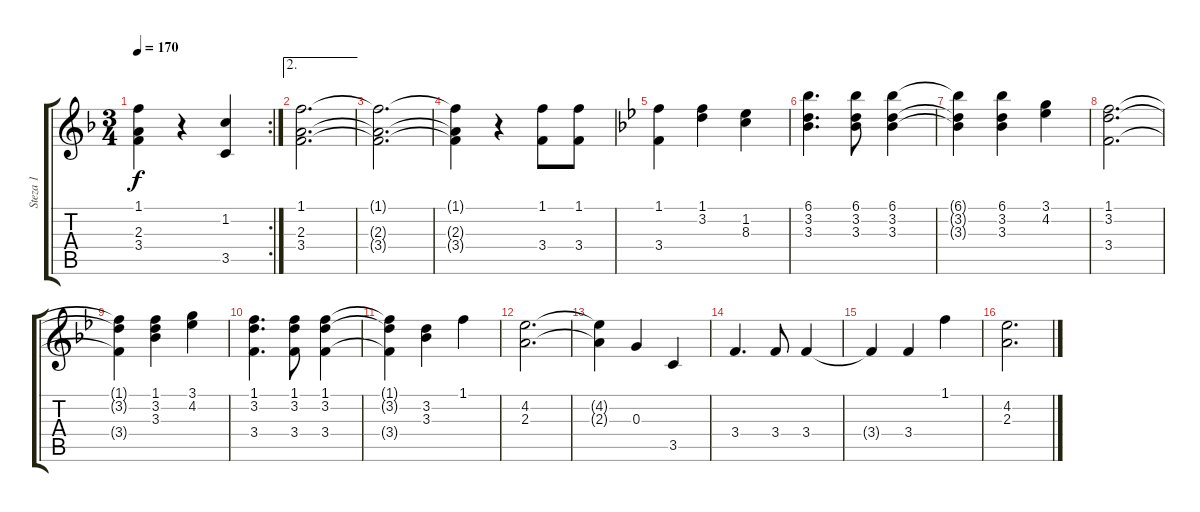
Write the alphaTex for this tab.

\track ("Steza 1" "Steza 1") {instrument acousticguitarsteel}
\staff {score tabs}
\tuning (E4 B3 G3 D3 A2 E2) {hide}
\rc 2
\ts (3 4)
\tempo 170
\clef g2
\ks f
(1.1{t} 2.3{t} 3.4{t}).4{dy f} r.4 (1.2 3.5).4 |
\ae 2
(1.1 2.3 3.4).2{d} |
(1.1{t} 2.3{t} 3.4{t}).2{d} |
(1.1{t} 2.3{t} 3.4{t}).4 r.4 (1.1 3.4).8 (1.1 3.4).8 |
\ks bb
(1.1 3.4).4 (1.1 3.2).4 (1.2 8.3).4 |
(6.1 3.2 3.3).4{d} (6.1 3.2 3.3).8 (6.1 3.2 3.3).4 |
(6.1{t} 3.2{t} 3.3{t}).4 (6.1 3.2 3.3).4 (3.1 4.2).4 |
(1.1 3.2 3.4).2{d} |
(1.1{t} 3.2{t} 3.4{t}).4 (1.1 3.2 3.3).4 (3.1 4.2).4 |
(1.1 3.2 3.4).4{d} (1.1 3.2 3.4).8 (1.1 3.2 3.4).4 |
(1.1{t} 3.2{t} 3.4{t}).4 (3.2 3.3).4 1.1.4 |
(4.2 2.3).2{d} |
(4.2{t} 2.3{t}).4 0.3.4 3.5.4 |
3.4.4{d} 3.4.8 3.4.4 |
3.4{t}.4 3.4.4 1.1.4 |
(4.2 2.3).2{d}
